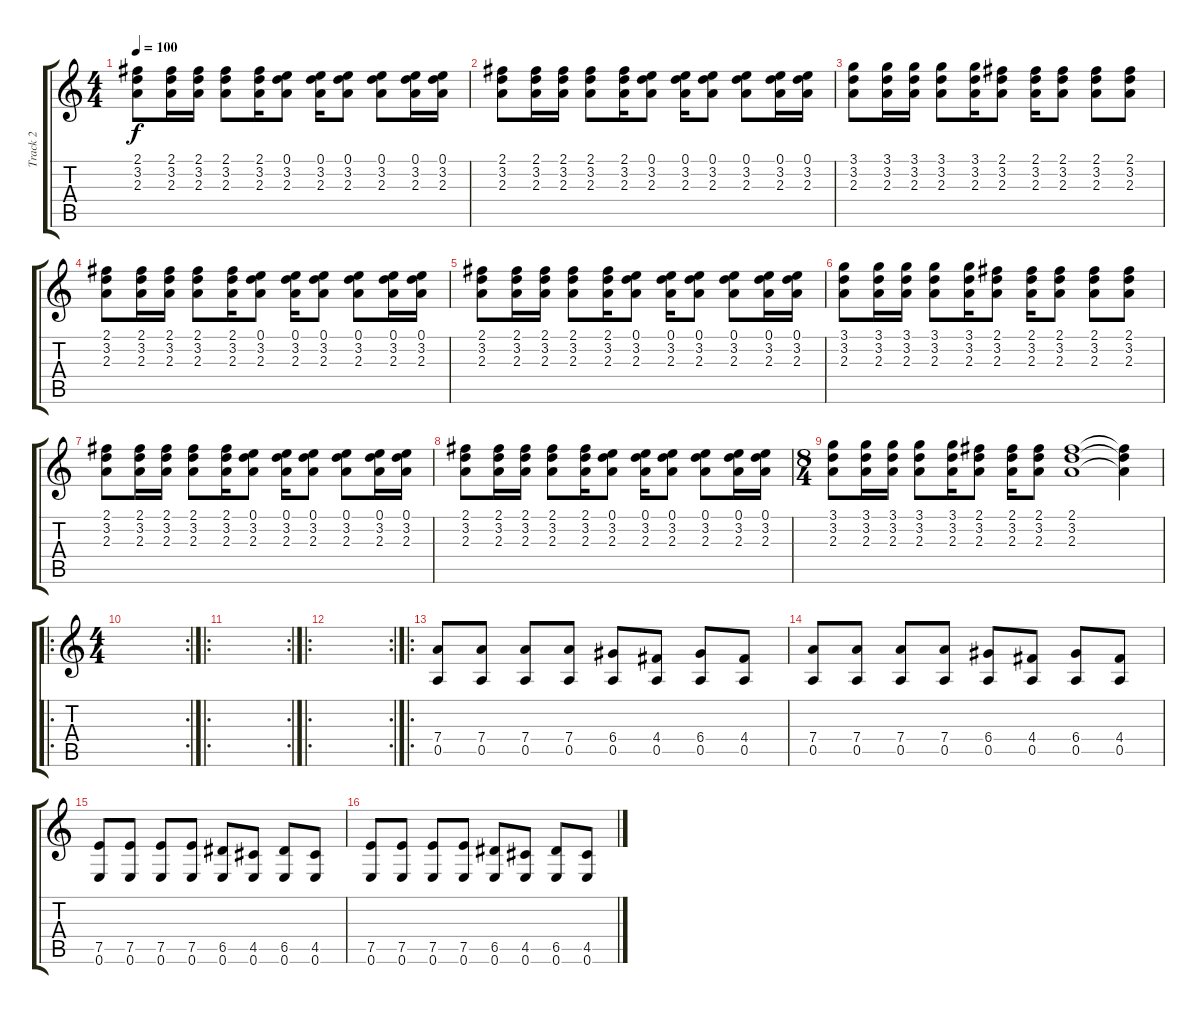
\track ("Track 2" "Track 2") {instrument overdrivenguitar}
\staff {score tabs}
\tuning (E4 B3 G3 D3 A2 E2) {hide}
\ts (4 4)
\tempo 100
\clef g2
\ks c
(2.1 3.2 2.3).8{dy f volume 12 instrument acousticguitarsteel} (2.1 3.2 2.3).16 (2.1 3.2 2.3).16 (2.1 3.2 2.3).8 (2.1 3.2 2.3).16 (0.1 3.2 2.3).8 (0.1 3.2 2.3).16 (0.1 3.2 2.3).8 (0.1 3.2 2.3).8 (0.1 3.2 2.3).16 (0.1 3.2 2.3).16 |
(2.1 3.2 2.3).8 (2.1 3.2 2.3).16 (2.1 3.2 2.3).16 (2.1 3.2 2.3).8 (2.1 3.2 2.3).16 (0.1 3.2 2.3).8 (0.1 3.2 2.3).16 (0.1 3.2 2.3).8 (0.1 3.2 2.3).8 (0.1 3.2 2.3).16 (0.1 3.2 2.3).16 |
(3.1 3.2 2.3).8 (3.1 3.2 2.3).16 (3.1 3.2 2.3).16 (3.1 3.2 2.3).8 (3.1 3.2 2.3).16 (2.1 3.2 2.3).8 (2.1 3.2 2.3).16 (2.1 3.2 2.3).8 (2.1 3.2 2.3).8 (2.1 3.2 2.3).8 |
(2.1 3.2 2.3).8{volume 12 instrument acousticguitarsteel} (2.1 3.2 2.3).16 (2.1 3.2 2.3).16 (2.1 3.2 2.3).8 (2.1 3.2 2.3).16 (0.1 3.2 2.3).8 (0.1 3.2 2.3).16 (0.1 3.2 2.3).8 (0.1 3.2 2.3).8 (0.1 3.2 2.3).16 (0.1 3.2 2.3).16 |
(2.1 3.2 2.3).8 (2.1 3.2 2.3).16 (2.1 3.2 2.3).16 (2.1 3.2 2.3).8 (2.1 3.2 2.3).16 (0.1 3.2 2.3).8 (0.1 3.2 2.3).16 (0.1 3.2 2.3).8 (0.1 3.2 2.3).8 (0.1 3.2 2.3).16 (0.1 3.2 2.3).16 |
(3.1 3.2 2.3).8 (3.1 3.2 2.3).16 (3.1 3.2 2.3).16 (3.1 3.2 2.3).8 (3.1 3.2 2.3).16 (2.1 3.2 2.3).8 (2.1 3.2 2.3).16 (2.1 3.2 2.3).8 (2.1 3.2 2.3).8 (2.1 3.2 2.3).8 |
(2.1 3.2 2.3).8{volume 12 instrument acousticguitarsteel} (2.1 3.2 2.3).16 (2.1 3.2 2.3).16 (2.1 3.2 2.3).8 (2.1 3.2 2.3).16 (0.1 3.2 2.3).8 (0.1 3.2 2.3).16 (0.1 3.2 2.3).8 (0.1 3.2 2.3).8 (0.1 3.2 2.3).16 (0.1 3.2 2.3).16 |
(2.1 3.2 2.3).8 (2.1 3.2 2.3).16 (2.1 3.2 2.3).16 (2.1 3.2 2.3).8 (2.1 3.2 2.3).16 (0.1 3.2 2.3).8 (0.1 3.2 2.3).16 (0.1 3.2 2.3).8 (0.1 3.2 2.3).8 (0.1 3.2 2.3).16 (0.1 3.2 2.3).16 |
\ts (8 4)
(3.1 3.2 2.3).8 (3.1 3.2 2.3).16 (3.1 3.2 2.3).16 (3.1 3.2 2.3).8 (3.1 3.2 2.3).16 (2.1 3.2 2.3).8 (2.1 3.2 2.3).16 (2.1 3.2 2.3).8 (2.1 3.2 2.3).1 (2.1{t} 3.2{t} 2.3{t}).4 |
\ro
\rc 2
\ts (4 4)
|
\ro
\rc 2
|
\ro
\rc 2
|
\ro
(7.4 0.5).8{volume 10 instrument overdrivenguitar} (7.4 0.5).8 (7.4 0.5).8 (7.4 0.5).8 (6.4 0.5).8 (4.4 0.5).8 (6.4 0.5).8 (4.4 0.5).8 |
(7.4 0.5).8 (7.4 0.5).8 (7.4 0.5).8 (7.4 0.5).8 (6.4 0.5).8 (4.4 0.5).8 (6.4 0.5).8 (4.4 0.5).8 |
(7.5 0.6).8 (7.5 0.6).8 (7.5 0.6).8 (7.5 0.6).8 (6.5 0.6).8 (4.5 0.6).8 (6.5 0.6).8 (4.5 0.6).8 |
(7.5 0.6).8 (7.5 0.6).8 (7.5 0.6).8 (7.5 0.6).8 (6.5 0.6).8 (4.5 0.6).8 (6.5 0.6).8 (4.5 0.6).8
